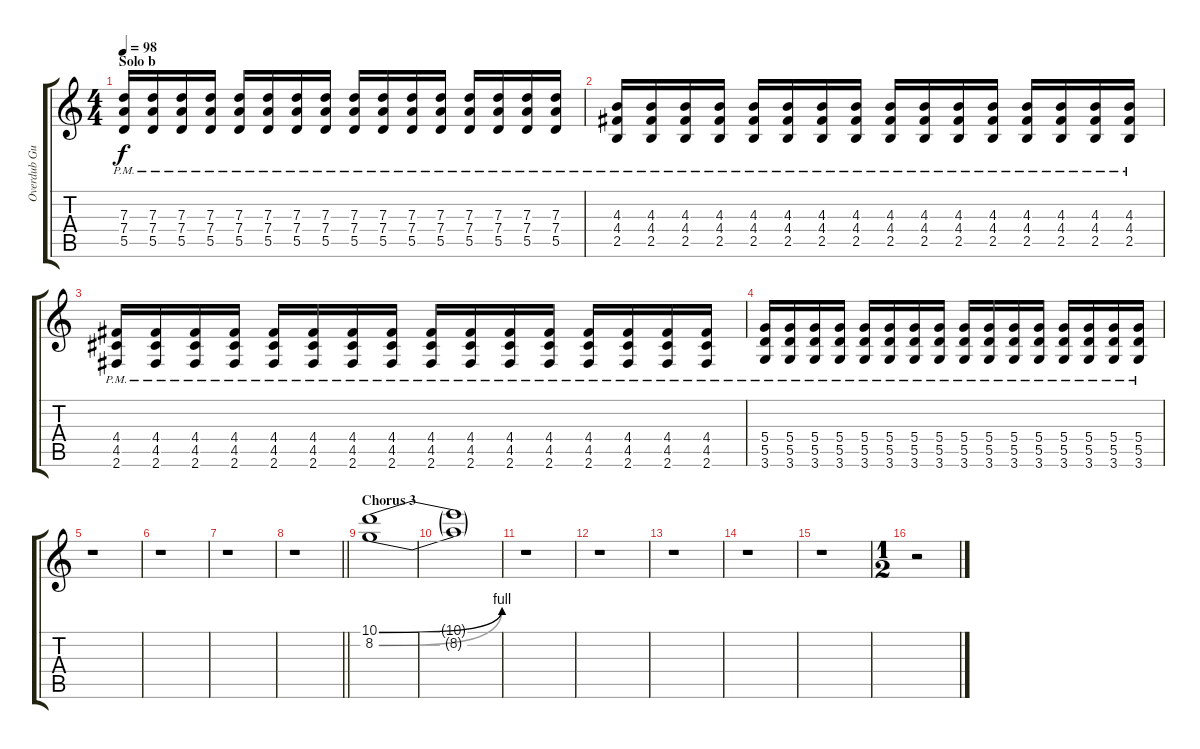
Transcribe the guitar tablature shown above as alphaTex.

\track ("Overdub Guitar" "Overdub Gu") {instrument overdrivenguitar}
\staff {score tabs}
\tuning (E4 B3 G3 D3 A2 E2) {hide}
\ts (4 4)
\section ("" "Solo b")
\tempo 98
\clef g2
\ks c
(7.3{pm} 7.4{pm} 5.5{pm}).16{dy f} (7.3{pm} 7.4{pm} 5.5{pm}).16 (7.3{pm} 7.4{pm} 5.5{pm}).16 (7.3{pm} 7.4{pm} 5.5{pm}).16 (7.3{pm} 7.4{pm} 5.5{pm}).16 (7.3{pm} 7.4{pm} 5.5{pm}).16 (7.3{pm} 7.4{pm} 5.5{pm}).16 (7.3{pm} 7.4{pm} 5.5{pm}).16 (7.3{pm} 7.4{pm} 5.5{pm}).16 (7.3{pm} 7.4{pm} 5.5{pm}).16 (7.3{pm} 7.4{pm} 5.5{pm}).16 (7.3{pm} 7.4{pm} 5.5{pm}).16 (7.3{pm} 7.4{pm} 5.5{pm}).16 (7.3{pm} 7.4{pm} 5.5{pm}).16 (7.3{pm} 7.4{pm} 5.5{pm}).16 (7.3{pm} 7.4{pm} 5.5{pm}).16 |
(4.3{pm} 4.4{pm} 2.5{pm}).16 (4.3{pm} 4.4{pm} 2.5{pm}).16 (4.3{pm} 4.4{pm} 2.5{pm}).16 (4.3{pm} 4.4{pm} 2.5{pm}).16 (4.3{pm} 4.4{pm} 2.5{pm}).16 (4.3{pm} 4.4{pm} 2.5{pm}).16 (4.3{pm} 4.4{pm} 2.5{pm}).16 (4.3{pm} 4.4{pm} 2.5{pm}).16 (4.3{pm} 4.4{pm} 2.5{pm}).16 (4.3{pm} 4.4{pm} 2.5{pm}).16 (4.3{pm} 4.4{pm} 2.5{pm}).16 (4.3{pm} 4.4{pm} 2.5{pm}).16 (4.3{pm} 4.4{pm} 2.5{pm}).16 (4.3{pm} 4.4{pm} 2.5{pm}).16 (4.3{pm} 4.4{pm} 2.5{pm}).16 (4.3{pm} 4.4{pm} 2.5{pm}).16 |
(4.4{pm} 4.5{pm} 2.6{pm}).16 (4.4{pm} 4.5{pm} 2.6{pm}).16 (4.4{pm} 4.5{pm} 2.6{pm}).16 (4.4{pm} 4.5{pm} 2.6{pm}).16 (4.4{pm} 4.5{pm} 2.6{pm}).16 (4.4{pm} 4.5{pm} 2.6{pm}).16 (4.4{pm} 4.5{pm} 2.6{pm}).16 (4.4{pm} 4.5{pm} 2.6{pm}).16 (4.4{pm} 4.5{pm} 2.6{pm}).16 (4.4{pm} 4.5{pm} 2.6{pm}).16 (4.4{pm} 4.5{pm} 2.6{pm}).16 (4.4{pm} 4.5{pm} 2.6{pm}).16 (4.4{pm} 4.5{pm} 2.6{pm}).16 (4.4{pm} 4.5{pm} 2.6{pm}).16 (4.4{pm} 4.5{pm} 2.6{pm}).16 (4.4{pm} 4.5{pm} 2.6{pm}).16 |
(5.4{pm} 5.5{pm} 3.6{pm}).16 (5.4{pm} 5.5{pm} 3.6{pm}).16 (5.4{pm} 5.5{pm} 3.6{pm}).16 (5.4{pm} 5.5{pm} 3.6{pm}).16 (5.4{pm} 5.5{pm} 3.6{pm}).16 (5.4{pm} 5.5{pm} 3.6{pm}).16 (5.4{pm} 5.5{pm} 3.6{pm}).16 (5.4{pm} 5.5{pm} 3.6{pm}).16 (5.4{pm} 5.5{pm} 3.6{pm}).16 (5.4{pm} 5.5{pm} 3.6{pm}).16 (5.4{pm} 5.5{pm} 3.6{pm}).16 (5.4{pm} 5.5{pm} 3.6{pm}).16 (5.4{pm} 5.5{pm} 3.6{pm}).16 (5.4{pm} 5.5{pm} 3.6{pm}).16 (5.4{pm} 5.5{pm} 3.6{pm}).16 (5.4{pm} 5.5{pm} 3.6{pm}).16 |
r.1 |
r.1 |
r.1 |
\barLineRight lightlight
r.1 |
\section ("" "Chorus 3")
(10.1{be (bend 0 0 60 4)} 8.2{be (bend 0 0 60 4)}).1 |
(10.1{t} 8.2{t}).1 |
r.1 |
r.1 |
r.1 |
r.1 |
r.1 |
\ts (1 2)
r.2
